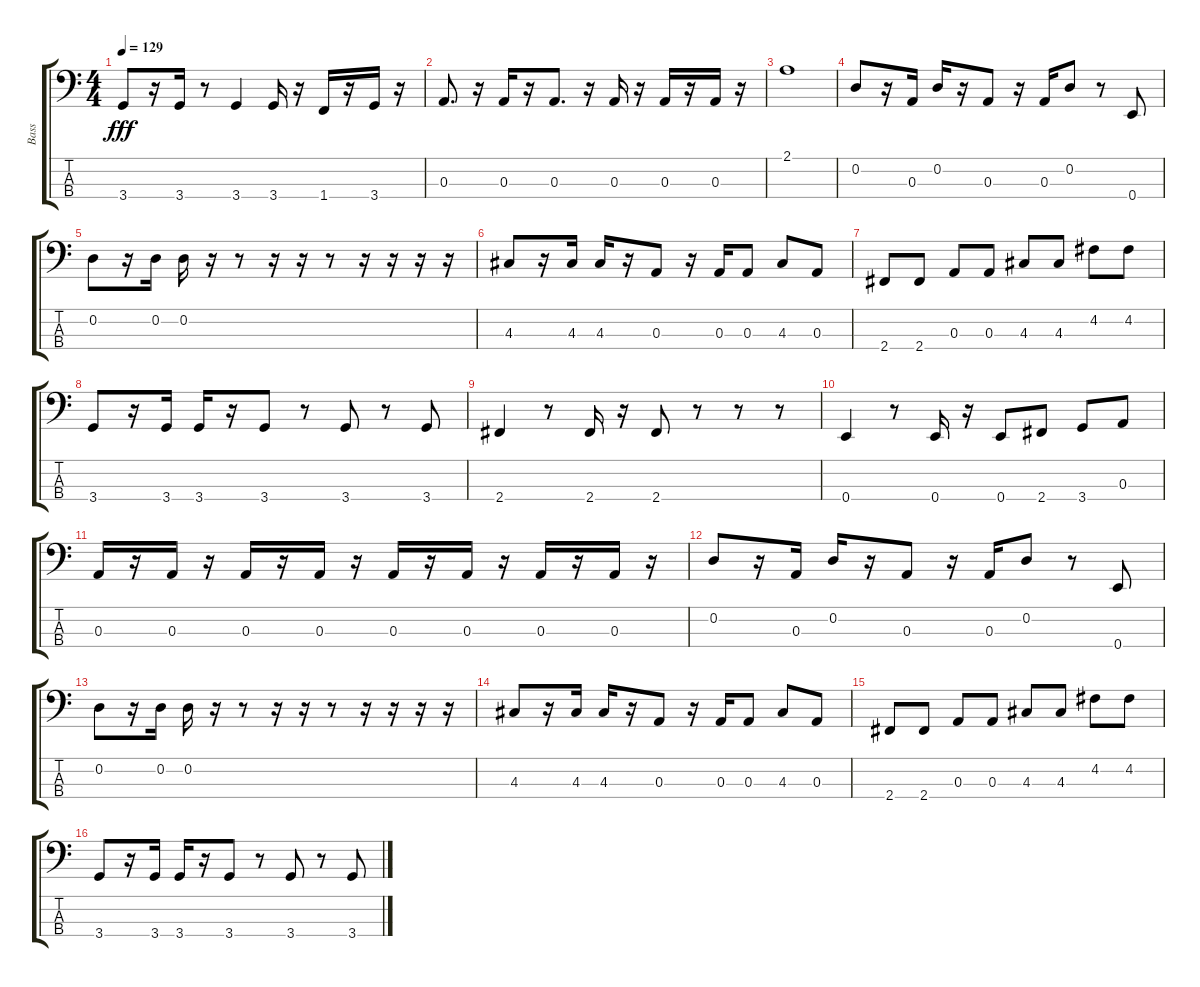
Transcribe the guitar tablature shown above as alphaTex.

\track ("Bass" "Bass") {instrument electricbassfinger}
\staff {score tabs}
\tuning (G2 D2 A1 E1) {hide}
\ts (4 4)
\tempo 129
\clef f4
\ks c
3.4.8{dy fff} r.16 3.4.16 r.8 3.4.4 3.4.16 r.16 1.4.16 r.16 3.4.16 r.16 |
0.3.8{d} r.16 0.3.16 r.16 0.3.8{d} r.16 0.3.16 r.16 0.3.16 r.16 0.3.16 r.16 |
2.1.1 |
0.2.8 r.16 0.3.16 0.2.16 r.16 0.3.8 r.16 0.3.16 0.2.8 r.8 0.4.8 |
0.2.8 r.16 0.2.16 0.2.16 r.16 r.8 r.16 r.16 r.8 r.16 r.16 r.16 r.16 |
4.3.8 r.16 4.3.16 4.3.16 r.16 0.3.8 r.16 0.3.16 0.3.8 4.3.8 0.3.8 |
2.4.8 2.4.8 0.3.8 0.3.8 4.3.8 4.3.8 4.2.8 4.2.8 |
3.4.8 r.16 3.4.16 3.4.16 r.16 3.4.8 r.8 3.4.8 r.8 3.4.8 |
2.4.4 r.8 2.4.16 r.16 2.4.8 r.8 r.8 r.8 |
0.4.4 r.8 0.4.16 r.16 0.4.8 2.4.8 3.4.8 0.3.8 |
0.3.16 r.16 0.3.16 r.16 0.3.16 r.16 0.3.16 r.16 0.3.16 r.16 0.3.16 r.16 0.3.16 r.16 0.3.16 r.16 |
0.2.8 r.16 0.3.16 0.2.16 r.16 0.3.8 r.16 0.3.16 0.2.8 r.8 0.4.8 |
0.2.8 r.16 0.2.16 0.2.16 r.16 r.8 r.16 r.16 r.8 r.16 r.16 r.16 r.16 |
4.3.8 r.16 4.3.16 4.3.16 r.16 0.3.8 r.16 0.3.16 0.3.8 4.3.8 0.3.8 |
2.4.8 2.4.8 0.3.8 0.3.8 4.3.8 4.3.8 4.2.8 4.2.8 |
3.4.8 r.16 3.4.16 3.4.16 r.16 3.4.8 r.8 3.4.8 r.8 3.4.8
